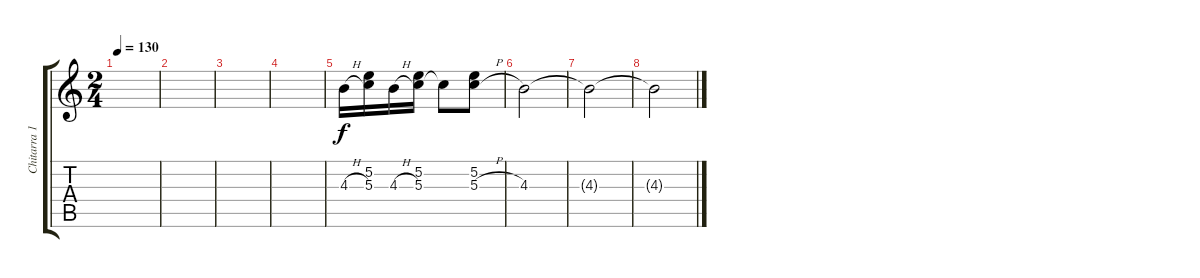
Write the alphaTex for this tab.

\track ("Chitarra 1" "Chitarra 1") {instrument distortionguitar}
\staff {score tabs}
\tuning (E4 B3 G3 D3 A2 E2) {hide}
\ts (2 4)
\tempo 130
\clef g2
\ks c
|
|
|
|
4.3{h}.16 (5.2 5.3).16 4.3{h}.16 (5.2 5.3).16 5.3{t}.8 (5.2 5.3{h}).8 |
4.3.2 |
4.3{t}.2 |
4.3{t}.2
